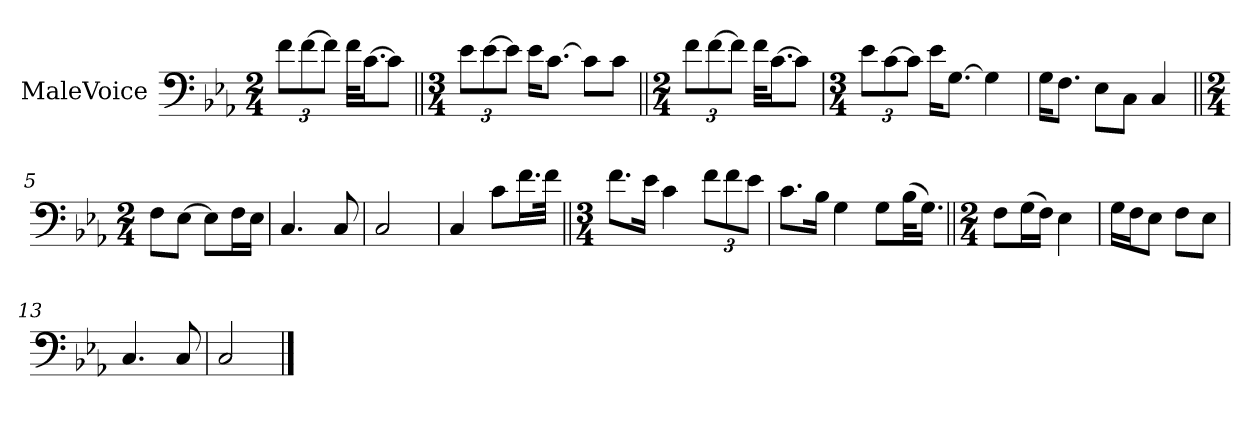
**kern
*part1
*staff1
*I"MaleVoice
*clefF4
*k[b-e-a-]
*M2/4
*MM56
=
12f\L
[12f\
12f\J]
32f\KLL
[16.c\J
8c\J]
=1||
*M3/4
12e-\L
[12e-\
12e-\J]
16e-\KL
[8.c\J
8c\L]
8c\J
=2||
*M2/4
12f\L
[12f\
12f\J]
32f\KLL
[16.c\J
8c\J]
=3
*M3/4
12e-\L
[12c\
12c\J]
16e-\KL
[8.G\J
4G]
=4
16G\KL
8.F\J
8E-\L
8C\J
4C
=5||
*M2/4
8F\L
[8E-\J
8E-\L]
16F\L
16E-\JJ
=6
4.C
8C
=7
2C
=8
4C
8c\L
16.f\L
32f\JJk
=9||
*M3/4
8.f\L
16e-\Jk
4c
12f\L
12f\
12e-\J
=10
8.c\L
16B-\Jk
4G
8G\L
(32B-\KL
16.G\JJ)
=11||
*M2/4
8F\L
(16G\L
16F\JJ)
4E-
=12
16G\LL
16F\J
8E-\J
8F\L
8E-\J
=13
4.C
8C
=14
2C
==
*-
